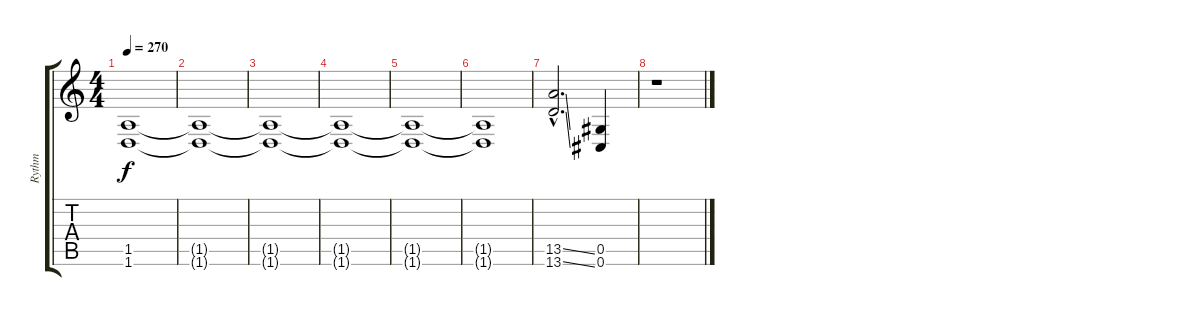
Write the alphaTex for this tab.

\track ("Rythm" "Rythm") {instrument distortionguitar}
\staff {score tabs}
\tuning (Eb4 Bb3 Gb3 Db3 Ab2 Db2) {hide}
\ts (4 4)
\tempo 270
\clef g2
\ks c
(1.5 1.6).1{dy f} |
(1.5{t} 1.6{t}).1 |
(1.5{t} 1.6{t}).1 |
(1.5{t} 1.6{t}).1 |
(1.5{t} 1.6{t}).1 |
(1.5{t} 1.6{t}).1 |
(13.5{ss hac} 13.6{ss hac}).2{d} (0.5 0.6).4 |
r.1
